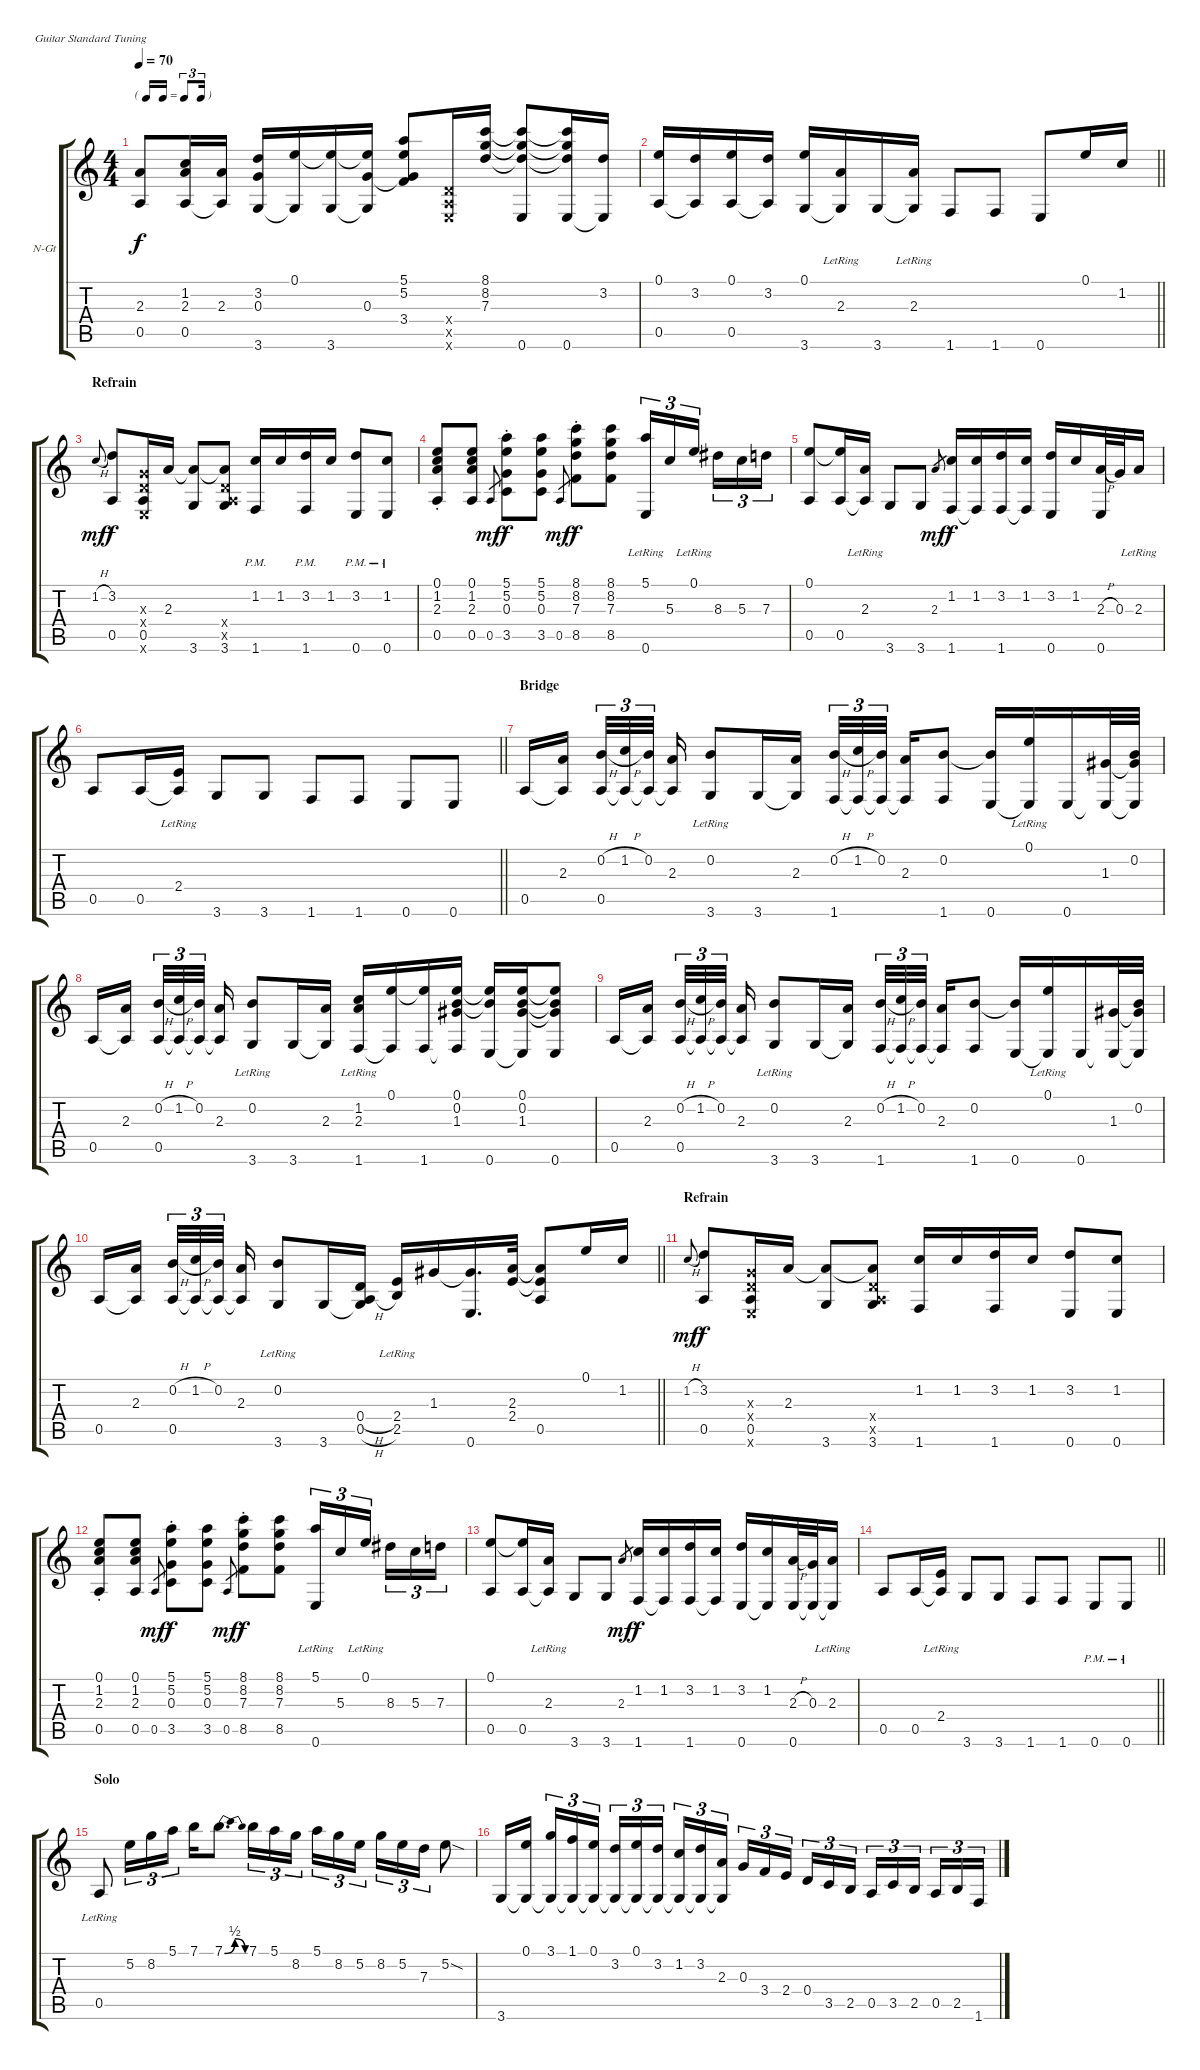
\bracketExtendMode groupsimilarinstruments
\firstSystemTrackNameOrientation horizontal
\otherSystemsTrackNameOrientation horizontal
\track ("Nylon Guitar" "N-Gt") {instrument acousticguitarnylon}
\staff {score tabs}
\tuning (E4 B3 G3 D3 A2 E2)
\ts (4 4)
\tf triplet16th
\tempo 70
\clef g2
\scale
0.333333
\ks c
(2.3 0.5).8{dy f} (1.2 2.3 0.5).16 (2.3 0.5{t}).16 (3.2 0.3 3.6).16 (0.1 3.6{t}).16 (3.6 0.1{t}).16 (0.1{t} 0.3 3.6{t}).16 (5.1 5.2 0.3{t} 3.4).8 (0.4{x} 0.5{x} 0.6{x}).16 (8.1 8.2 7.3).16 (0.6 8.1{t} 8.2{t} 7.3{t}).8 (8.1{t} 8.2{t} 7.3{t} 0.6).16 (3.2 0.6{t}).16 |
\scale
0.333333
\barLineRight lightlight
(0.1 0.5).16 (3.2 0.5{t}).16 (0.1 0.5).16 (3.2 0.5{t}).16 (0.1 3.6).16 (2.3{lr} 3.6{t}).16 3.6.16 (2.3{lr} 3.6{t}).16 1.6.8 1.6.8 0.6.8 0.1.16 1.2.16 |
\section ("" "Refrain")
\scale
0.333333 1.2{h}.8{gr onbeat dy mf} (3.2 0.5).8{dy f} (0.3{x} 0.4{x} 0.5 0.6{x}).16 2.3.16 (3.6 2.3{t}).8 (2.3{t} 0.4{x} 0.5{x} 3.6).8 (1.2 1.6{pm}).16 1.2.16 (3.2 1.6{pm}).16 1.2.16 (3.2 0.6{pm}).8 (1.2 0.6{pm}).8 |
\scale
0.333333 (0.1{st} 1.2{st} 2.3{st} 0.5{st}).8 (0.1 1.2 2.3 0.5).8 0.5.8{gr dy mf} (5.1{st} 5.2{st} 0.3{st} 3.5{st}).8{dy f} (5.1 5.2 0.3 3.5).8 0.5.8{gr dy mf} (8.1{st} 8.2{st} 7.3{st} 8.5{st}).8{dy f} (8.1 8.2 7.3 8.5).8 (5.1 0.6{lr}).16{tu (3 2)} 5.3.16{tu (3 2)} 0.1{lr}.16{tu (3 2)} 8.3.16{tu (3 2)} 5.3.16{tu (3 2)} 7.3.16{tu (3 2)} |
\scale
0.333333 (0.1 0.5).8 (0.1{t} 0.5).16 (2.3{lr} 0.5{t}).16 3.6.8 3.6.8 2.3.8{gr dy mf} (1.2 1.6).16{dy f} (1.2 1.6{t}).16 (3.2 1.6).16 (1.2 1.6{t}).16 (3.2 0.6).16 1.2.16 (2.3{h} 0.6).32 0.3.32 2.3{lr}.16 |
\scale
0.333333
\barLineRight lightlight
0.5.8 0.5.16 (2.4{lr} 0.5{t}).16 3.6.8 3.6.8 1.6.8 1.6.8 0.6.8 0.6.8 |
\section ("" "Bridge")
\scale
0.333333 0.5.16 (2.3 0.5{t}).16 (0.2{h} 0.5).32{tu (3 2)} (1.2{h} 0.5{t}).32{tu (3 2)} (0.2 0.5{t}).32{tu (3 2)} (2.3 0.5{t}).16 (0.2{lr} 3.6).8 3.6.16 (2.3 3.6{t}).16 (0.2{h} 1.6).32{tu (3 2)} (1.2{h} 1.6{t}).32{tu (3 2)} (0.2 1.6{t}).32{tu (3 2)} (2.3 1.6{t}).16 (0.2 1.6).8 (0.2{t} 0.6).16 (0.1{lr} 0.6{t}).16 0.6.16 (1.3 0.6{t}).32 (0.2 1.3{t} 0.6{t}).32 |
\scale
0.333333 0.5.16 (2.3 0.5{t}).16 (0.2{h} 0.5).32{tu (3 2)} (1.2{h} 0.5{t}).32{tu (3 2)} (0.2 0.5{t}).32{tu (3 2)} (2.3 0.5{t}).16 (0.2{lr} 3.6).8 3.6.16 (2.3 3.6{t}).16 (1.2{lr} 2.3{lr} 1.6).16 (0.1 1.6{t}).16 (0.1{t} 1.6).16 (0.1 0.2 1.3 1.6{t}).16 (0.1{t} 0.2{t} 0.6).16 (0.1 0.2 1.3 0.6{t}).16 (0.1{t} 0.2{t} 1.3{t} 0.6).8 |
\scale
0.42047 0.5.16 (2.3 0.5{t}).16 (0.2{h} 0.5).32{tu (3 2)} (1.2{h} 0.5{t}).32{tu (3 2)} (0.2 0.5{t}).32{tu (3 2)} (2.3 0.5{t}).16 (0.2{lr} 3.6).8 3.6.16 (2.3 3.6{t}).16 (0.2{h} 1.6).32{tu (3 2)} (1.2{h} 1.6{t}).32{tu (3 2)} (0.2 1.6{t}).32{tu (3 2)} (2.3 1.6{t}).16 (0.2 1.6).8 (0.2{t} 0.6).16 (0.1{lr} 0.6{t}).16 0.6.16 (1.3 0.6{t}).32 (0.2 1.3{t} 0.6{t}).32 |
\scale
0.323651
\barLineRight lightlight
0.5.16 (2.3 0.5{t}).16 (0.2{h} 0.5).32{tu (3 2)} (1.2{h} 0.5{t}).32{tu (3 2)} (0.2 0.5{t}).32{tu (3 2)} (2.3 0.5{t}).16 (0.2{lr} 3.6).8 3.6.16 (0.4{h} 0.5{h} 3.6{t}).16 (2.4{lr} 2.5{lr}).16 1.3.16 (1.3{t} 0.6).16{d} (2.3 2.4).32 (2.3{t} 2.4{t} 0.5).8 0.1.16 1.2.16 |
\section ("" "Refrain")
\scale
0.256198 1.2{h}.8{gr onbeat dy mf} (3.2 0.5).8{dy f} (0.3{x} 0.4{x} 0.5 0.6{x}).16 2.3.16 (3.6 2.3{t}).8 (2.3{t} 0.4{x} 0.5{x} 3.6).8 (1.2 1.6).16 1.2.16 (3.2 1.6).16 1.2.16 (3.2 0.6).8 (1.2 0.6).8 |
\scale
0.333333 (0.1{st} 1.2{st} 2.3{st} 0.5{st}).8 (0.1 1.2 2.3 0.5).8 0.5.8{gr dy mf} (5.1{st} 5.2{st} 0.3{st} 3.5{st}).8{dy f} (5.1 5.2 0.3 3.5).8 0.5.8{gr dy mf} (8.1{st} 8.2{st} 7.3{st} 8.5{st}).8{dy f} (8.1 8.2 7.3 8.5).8 (5.1 0.6{lr}).16{tu (3 2)} 5.3.16{tu (3 2)} 0.1{lr}.16{tu (3 2)} 8.3.16{tu (3 2)} 5.3.16{tu (3 2)} 7.3.16{tu (3 2)} |
\scale
0.333333 (0.1 0.5).8 (0.1{t} 0.5).16 (2.3{lr} 0.5{t}).16 3.6.8 3.6.8 2.3.8{gr dy mf} (1.2 1.6).16{dy f} (1.2 1.6{t}).16 (3.2 1.6).16 (1.2 1.6{t}).16 (3.2 0.6).16 (1.2 0.6{t}).16 (2.3{h} 0.6).32 (0.3 0.6{t}).32 (2.3{lr} 0.6{t}).16 |
\scale
0.333333
\barLineRight lightlight
0.5.8 0.5.16 (2.4{lr} 0.5{t}).16 3.6.8 3.6.8 1.6.8 1.6.8 0.6{pm}.8 0.6{pm}.8 |
\section ("" "Solo")
\scale
0.333333 0.5{lr}.8 5.2.16{tu (3 2)} 8.2.16{tu (3 2)} 5.1.16{tu (3 2)} 7.1.16 7.1{be (bendrelease 0 0 30 2 30 2 60 0)}.8{d} 7.1.16{tu (3 2)} 5.1.16{tu (3 2)} 8.2.16{tu (3 2)} 5.1.16{tu (3 2)} 8.2.16{tu (3 2)} 5.2.16{tu (3 2)} 8.2.16{tu (3 2)} 5.2.16{tu (3 2)} 7.3.16{tu (3 2)} 5.2{sod}.8 |
\scale
0.333333 3.6.16 (0.1 3.6{t}).16 (3.1 3.6{t}).16{tu (3 2)} (1.1 3.6{t}).16{tu (3 2)} (0.1 3.6{t}).16{tu (3 2)} (3.2 3.6{t}).16{tu (3 2)} (0.1 3.6{t}).16{tu (3 2)} (3.2 3.6{t}).16{tu (3 2)} (1.2 3.6{t}).16{tu (3 2)} (3.2 3.6{t}).16{tu (3 2)} (2.3 3.6{t}).16{tu (3 2)} 0.3.16{tu (3 2)} 3.4.16{tu (3 2)} 2.4.16{tu (3 2)} 0.4.16{tu (3 2)} 3.5.16{tu (3 2)} 2.5.16{tu (3 2)} 0.5.16{tu (3 2)} 3.5.16{tu (3 2)} 2.5.16{tu (3 2)} 0.5.16{tu (3 2)} 2.5.16{tu (3 2)} 1.6.16{tu (3 2)}
